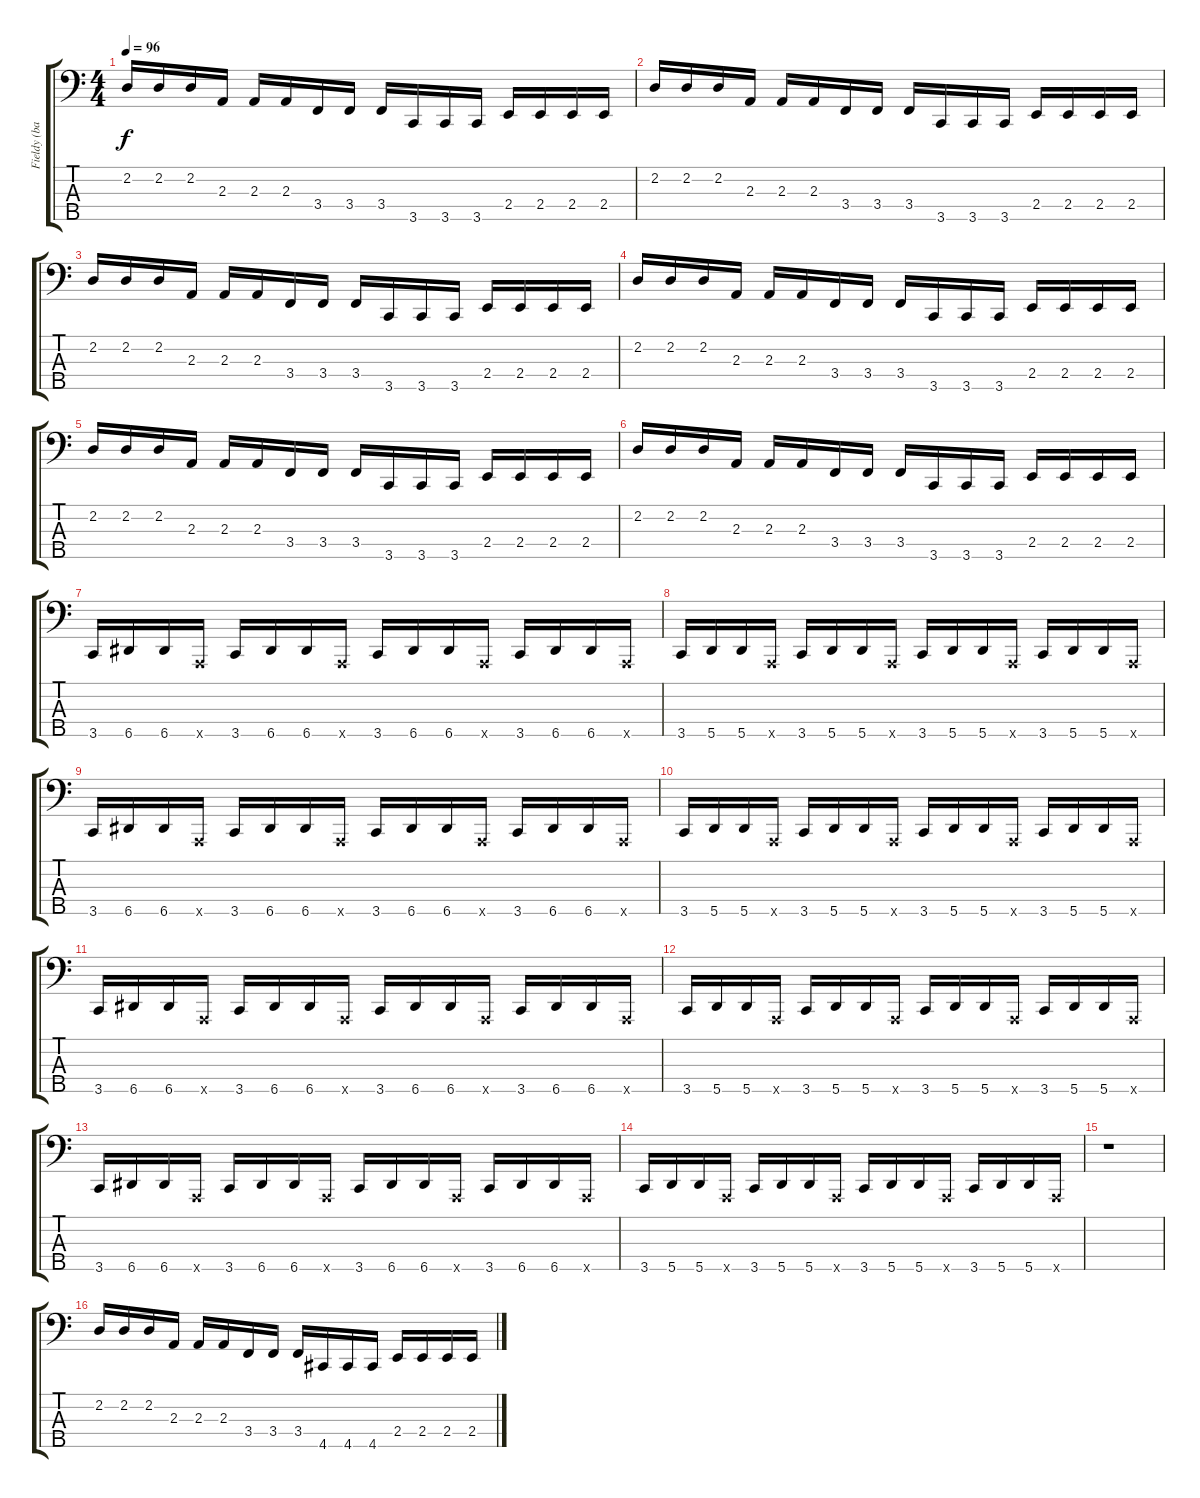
\track ("Fieldy (bass)" "Fieldy (ba") {instrument slapbass1}
\staff {score tabs}
\tuning (F2 C2 G1 D1 A0) {hide}
\ts (4 4)
\tempo 96
\clef f4
\ks c
2.2.16{dy f instrument fretlessbass} 2.2.16 2.2.16 2.3.16 2.3.16 2.3.16 3.4.16 3.4.16 3.4.16 3.5.16 3.5.16 3.5.16 2.4.16 2.4.16 2.4.16 2.4.16 |
2.2.16{instrument fretlessbass} 2.2.16 2.2.16 2.3.16 2.3.16 2.3.16 3.4.16 3.4.16 3.4.16 3.5.16 3.5.16 3.5.16 2.4.16 2.4.16 2.4.16 2.4.16 |
2.2.16{instrument fretlessbass} 2.2.16 2.2.16 2.3.16 2.3.16 2.3.16 3.4.16 3.4.16 3.4.16 3.5.16 3.5.16 3.5.16 2.4.16 2.4.16 2.4.16 2.4.16 |
2.2.16{instrument fretlessbass} 2.2.16 2.2.16 2.3.16 2.3.16 2.3.16 3.4.16 3.4.16 3.4.16 3.5.16 3.5.16 3.5.16 2.4.16 2.4.16 2.4.16 2.4.16 |
2.2.16{instrument fretlessbass} 2.2.16 2.2.16 2.3.16 2.3.16 2.3.16 3.4.16 3.4.16 3.4.16 3.5.16 3.5.16 3.5.16 2.4.16 2.4.16 2.4.16 2.4.16 |
2.2.16{instrument fretlessbass} 2.2.16 2.2.16 2.3.16 2.3.16 2.3.16 3.4.16 3.4.16 3.4.16 3.5.16 3.5.16 3.5.16 2.4.16 2.4.16 2.4.16 2.4.16 |
3.5.16{instrument slapbass1} 6.5.16 6.5.16 0.5{x}.16 3.5.16 6.5.16 6.5.16 0.5{x}.16 3.5.16 6.5.16 6.5.16 0.5{x}.16 3.5.16 6.5.16 6.5.16 0.5{x}.16 |
3.5.16{instrument slapbass1} 5.5.16 5.5.16 0.5{x}.16 3.5.16 5.5.16 5.5.16 0.5{x}.16 3.5.16 5.5.16 5.5.16 0.5{x}.16 3.5.16 5.5.16 5.5.16 0.5{x}.16 |
3.5.16{instrument slapbass1} 6.5.16 6.5.16 0.5{x}.16 3.5.16 6.5.16 6.5.16 0.5{x}.16 3.5.16 6.5.16 6.5.16 0.5{x}.16 3.5.16 6.5.16 6.5.16 0.5{x}.16 |
3.5.16{instrument slapbass1} 5.5.16 5.5.16 0.5{x}.16 3.5.16 5.5.16 5.5.16 0.5{x}.16 3.5.16 5.5.16 5.5.16 0.5{x}.16 3.5.16 5.5.16 5.5.16 0.5{x}.16 |
3.5.16{instrument slapbass1} 6.5.16 6.5.16 0.5{x}.16 3.5.16 6.5.16 6.5.16 0.5{x}.16 3.5.16 6.5.16 6.5.16 0.5{x}.16 3.5.16 6.5.16 6.5.16 0.5{x}.16 |
3.5.16{instrument slapbass1} 5.5.16 5.5.16 0.5{x}.16 3.5.16 5.5.16 5.5.16 0.5{x}.16 3.5.16 5.5.16 5.5.16 0.5{x}.16 3.5.16 5.5.16 5.5.16 0.5{x}.16 |
3.5.16{instrument slapbass1} 6.5.16 6.5.16 0.5{x}.16 3.5.16 6.5.16 6.5.16 0.5{x}.16 3.5.16 6.5.16 6.5.16 0.5{x}.16 3.5.16 6.5.16 6.5.16 0.5{x}.16 |
3.5.16{instrument slapbass1} 5.5.16 5.5.16 0.5{x}.16 3.5.16 5.5.16 5.5.16 0.5{x}.16 3.5.16 5.5.16 5.5.16 0.5{x}.16 3.5.16 5.5.16 5.5.16 0.5{x}.16 |
r.1 |
2.2.16{instrument fretlessbass} 2.2.16 2.2.16 2.3.16 2.3.16 2.3.16 3.4.16 3.4.16 3.4.16 4.5.16 4.5.16 4.5.16 2.4.16 2.4.16 2.4.16 2.4.16
